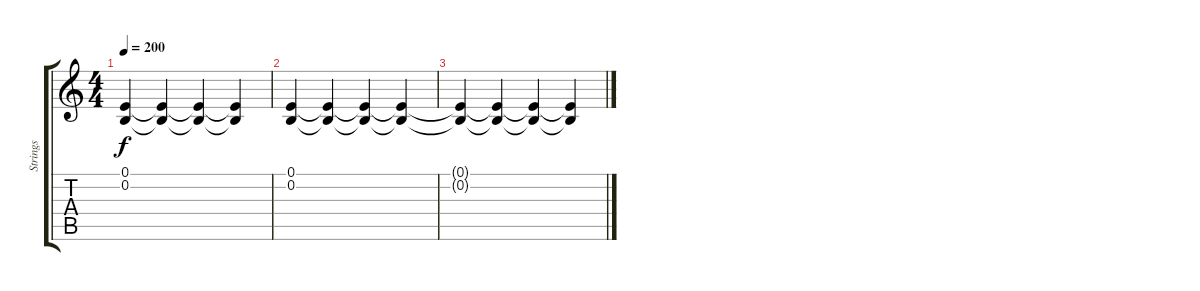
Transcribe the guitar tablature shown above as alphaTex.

\track ("Strings" "Strings") {instrument stringensemble1}
\staff {score tabs}
\tuning (E4 B3 G3 D3 A2 E2) {hide}
\ts (4 4)
\tempo 200
\clef g2
\ks c
(0.1 0.2).4{dy f} (0.1{t} 0.2{t}).4 (0.1{t} 0.2{t}).4 (0.1{t} 0.2{t}).4 |
(0.1 0.2).4 (0.1{t} 0.2{t}).4 (0.1{t} 0.2{t}).4 (0.1{t} 0.2{t}).4 |
(0.1{t} 0.2{t}).4 (0.1{t} 0.2{t}).4 (0.1{t} 0.2{t}).4 (0.1{t} 0.2{t}).4
